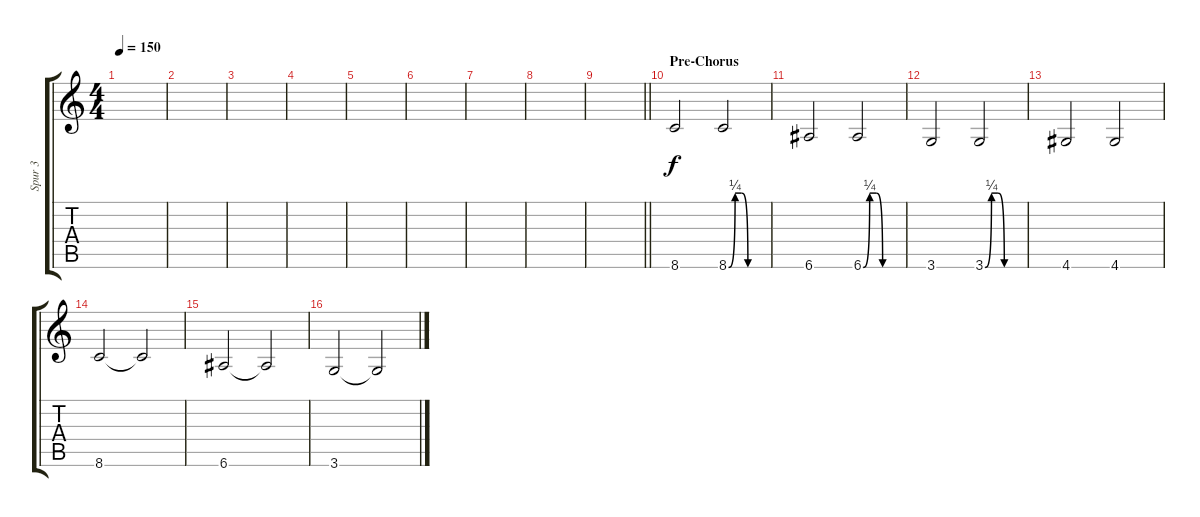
\track ("Spur 3" "Spur 3") {instrument electricbasspick}
\staff {score tabs}
\tuning (E4 B3 G3 D3 A2 E2) {hide}
\ts (4 4)
\tempo 150
\clef g2
\ks c
|
|
|
|
|
|
|
|
\barLineRight lightlight
|
\section ("" "Pre-Chorus")
8.6.2 8.6{be (custom 0 0 10 1 20 1 30 0 60 0)}.2 |
6.6.2 6.6{be (custom 0 0 10 1 20 1 30 0 60 0)}.2 |
3.6.2 3.6{be (custom 0 0 10 1 20 1 30 0 60 0)}.2 |
4.6.2 4.6.2 |
8.6.2 8.6{t}.2 |
6.6.2 6.6{t}.2 |
3.6.2 3.6{t}.2
